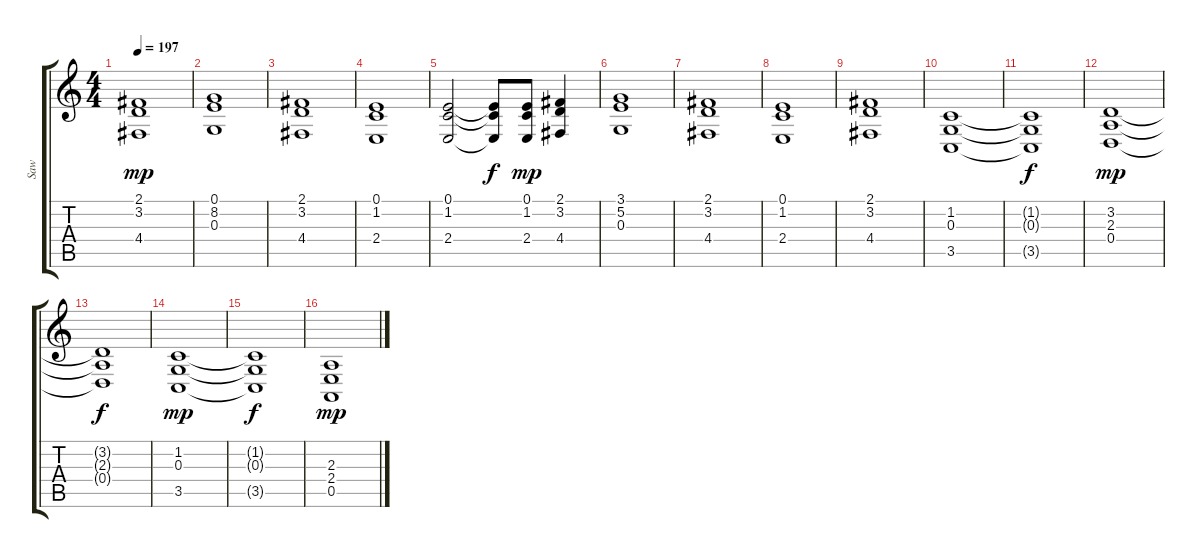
\track ("Saw" "Saw") {instrument stringensemble1}
\staff {score tabs}
\tuning (E4 B3 G3 D3 A2 E2) {hide}
\ts (4 4)
\tempo 197
\clef g2
\ks c
(2.1 3.2 4.4).1{dy mp} |
(0.1 8.2 0.3).1 |
(2.1 3.2 4.4).1 |
(0.1 1.2 2.4).1 |
(0.1 1.2 2.4).2 (0.1{t} 1.2{t} 2.4{t}).8{dy f} (0.1 1.2 2.4).8{dy mp} (2.1 3.2 4.4).4 |
(3.1 5.2 0.3).1 |
(2.1 3.2 4.4).1 |
(0.1 1.2 2.4).1 |
(2.1 3.2 4.4).1 |
(1.2 0.3 3.5).1 |
(1.2{t} 0.3{t} 3.5{t}).1{dy f} |
(3.2 2.3 0.4).1{dy mp} |
(3.2{t} 2.3{t} 0.4{t}).1{dy f} |
(1.2 0.3 3.5).1{dy mp} |
(1.2{t} 0.3{t} 3.5{t}).1{dy f} |
(2.3 2.4 0.5).1{dy mp}
